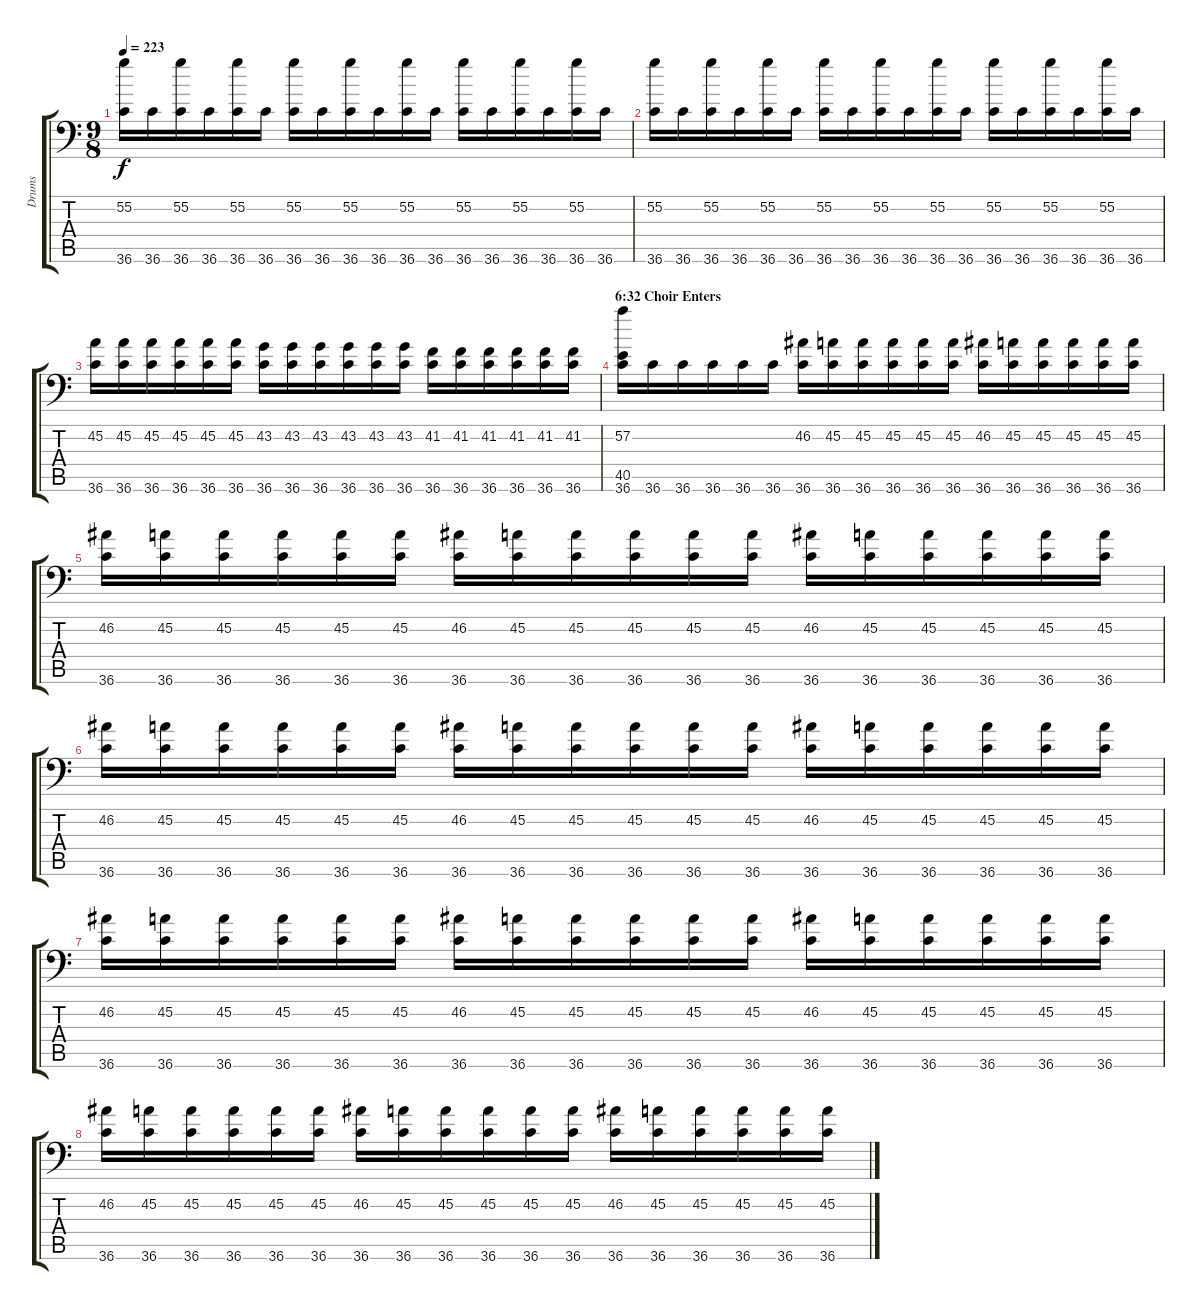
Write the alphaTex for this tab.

\track ("Drums" "Drums") {instrument acousticgrandpiano}
\staff {score tabs}
\tuning (C-1 C-1 C-1 C-1 C-1 C-1) {hide}
\ts (9 8)
\tempo 223
\clef f4
\ks c
(55.2 36.6).16{dy f} 36.6.16 (55.2 36.6).16 36.6.16 (55.2 36.6).16 36.6.16 (55.2 36.6).16 36.6.16 (55.2 36.6).16 36.6.16 (55.2 36.6).16 36.6.16 (55.2 36.6).16 36.6.16 (55.2 36.6).16 36.6.16 (55.2 36.6).16 36.6.16 |
(55.2 36.6).16 36.6.16 (55.2 36.6).16 36.6.16 (55.2 36.6).16 36.6.16 (55.2 36.6).16 36.6.16 (55.2 36.6).16 36.6.16 (55.2 36.6).16 36.6.16 (55.2 36.6).16 36.6.16 (55.2 36.6).16 36.6.16 (55.2 36.6).16 36.6.16 |
(45.2 36.6).16 (45.2 36.6).16 (45.2 36.6).16 (45.2 36.6).16 (45.2 36.6).16 (45.2 36.6).16 (43.2 36.6).16 (43.2 36.6).16 (43.2 36.6).16 (43.2 36.6).16 (43.2 36.6).16 (43.2 36.6).16 (41.2 36.6).16 (41.2 36.6).16 (41.2 36.6).16 (41.2 36.6).16 (41.2 36.6).16 (41.2 36.6).16 |
\section ("" "6:32 Choir Enters")
(57.2 40.5 36.6).16 36.6.16 36.6.16 36.6.16 36.6.16 36.6.16 (46.2 36.6).16 (45.2 36.6).16 (45.2 36.6).16 (45.2 36.6).16 (45.2 36.6).16 (45.2 36.6).16 (46.2 36.6).16 (45.2 36.6).16 (45.2 36.6).16 (45.2 36.6).16 (45.2 36.6).16 (45.2 36.6).16 |
(46.2 36.6).16 (45.2 36.6).16 (45.2 36.6).16 (45.2 36.6).16 (45.2 36.6).16 (45.2 36.6).16 (46.2 36.6).16 (45.2 36.6).16 (45.2 36.6).16 (45.2 36.6).16 (45.2 36.6).16 (45.2 36.6).16 (46.2 36.6).16 (45.2 36.6).16 (45.2 36.6).16 (45.2 36.6).16 (45.2 36.6).16 (45.2 36.6).16 |
(46.2 36.6).16 (45.2 36.6).16 (45.2 36.6).16 (45.2 36.6).16 (45.2 36.6).16 (45.2 36.6).16 (46.2 36.6).16 (45.2 36.6).16 (45.2 36.6).16 (45.2 36.6).16 (45.2 36.6).16 (45.2 36.6).16 (46.2 36.6).16 (45.2 36.6).16 (45.2 36.6).16 (45.2 36.6).16 (45.2 36.6).16 (45.2 36.6).16 |
(46.2 36.6).16 (45.2 36.6).16 (45.2 36.6).16 (45.2 36.6).16 (45.2 36.6).16 (45.2 36.6).16 (46.2 36.6).16 (45.2 36.6).16 (45.2 36.6).16 (45.2 36.6).16 (45.2 36.6).16 (45.2 36.6).16 (46.2 36.6).16 (45.2 36.6).16 (45.2 36.6).16 (45.2 36.6).16 (45.2 36.6).16 (45.2 36.6).16 |
(46.2 36.6).16 (45.2 36.6).16 (45.2 36.6).16 (45.2 36.6).16 (45.2 36.6).16 (45.2 36.6).16 (46.2 36.6).16 (45.2 36.6).16 (45.2 36.6).16 (45.2 36.6).16 (45.2 36.6).16 (45.2 36.6).16 (46.2 36.6).16 (45.2 36.6).16 (45.2 36.6).16 (45.2 36.6).16 (45.2 36.6).16 (45.2 36.6).16
